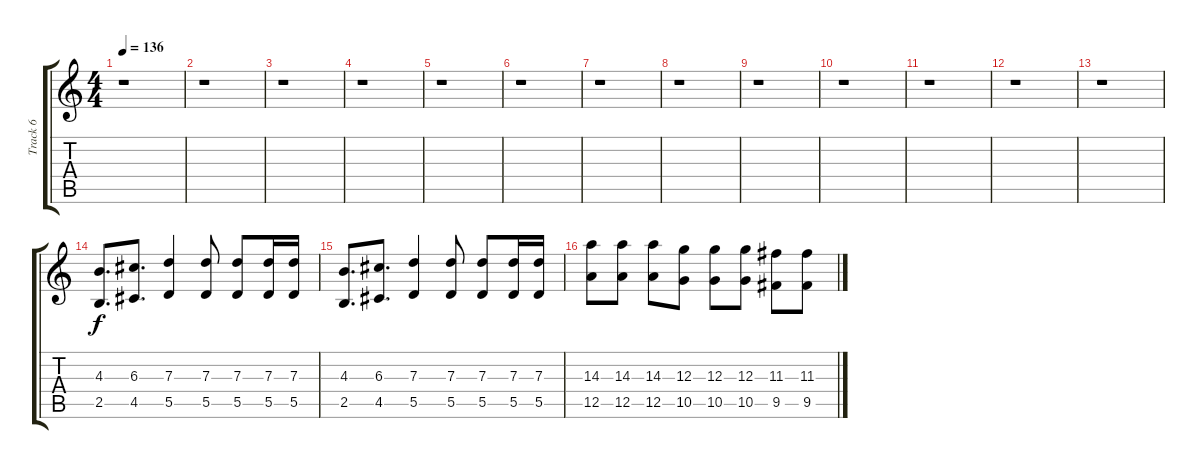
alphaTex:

\track ("Track 6" "Track 6") {instrument distortionguitar}
\staff {score tabs}
\tuning (E4 B3 G3 D3 A2 E2) {hide}
\ts (4 4)
\tempo 136
\clef g2
\ks c
r.1{dy f} |
r.1 |
r.1 |
r.1 |
r.1 |
r.1 |
r.1 |
r.1 |
r.1 |
r.1 |
r.1 |
r.1 |
r.1 |
(4.3 2.5).8{d} (6.3 4.5).8{d} (7.3 5.5).4 (7.3 5.5).8 (7.3 5.5).8 (7.3 5.5).16 (7.3 5.5).16 |
(4.3 2.5).8{d} (6.3 4.5).8{d} (7.3 5.5).4 (7.3 5.5).8 (7.3 5.5).8 (7.3 5.5).16 (7.3 5.5).16 |
(14.3 12.5).8 (14.3 12.5).8 (14.3 12.5).8 (12.3 10.5).8 (12.3 10.5).8 (12.3 10.5).8 (11.3 9.5).8 (11.3 9.5).8
